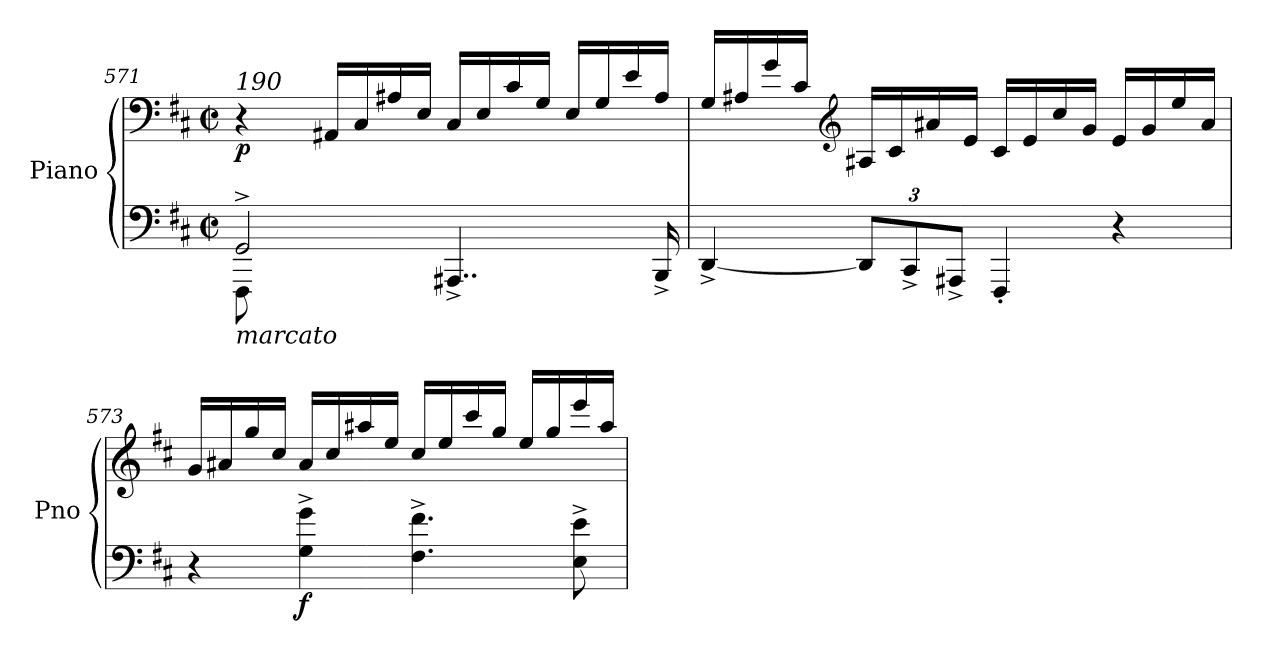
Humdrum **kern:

**kern	**kern	**dynam
*part1	*part1	*part1
*staff2	*staff1	*staff1/2
*I"Piano	*	*
*I'Pno	*	*
*clefF4	*clefF4	*
*k[f#c#]	*k[f#c#]	*
*M2/2	*M2/2	*
*met(c|)	*met(c|)	*
=571	=571	=571
*^	*	*
!	!	!LO:TX:a:i:t=190	!
!LO:TX:b:i:t=marcato	!	!	!
!	!	!	!LO:DY:b
2GG:^/	8FFF#\	4r	p
.	2..ryy	.	.
.	.	16AA#X/LL	.
.	.	16C#/	.
.	.	16A#X/	.
.	.	16E/JJ	.
4..AAA#X^/	.	16C#/LL	.
.	.	16E/	.
.	.	16c#/	.
.	.	16G/JJ	.
.	.	16E/LL	.
.	.	16G/	.
.	.	16e/	.
16BBB^/	.	16A#/JJ	.
*v	*v	*	*
!!LO:PB:g=z
=572	=572	=572
[4DD^/	16G/LL	.
.	16A#X/	.
.	16g/	.
.	16c#/JJ	.
*	*clefG2	*
*Xbrackettup	*	*
12DD/L]	16A#X/LL	.
.	16c#/	.
12CC#^/	.	.
.	16a#X/	.
12AAA#X^/J	.	.
.	16e/JJ	.
4FFF#'/	16c#/LL	.
.	16e/	.
.	16cc#/	.
.	16g/JJ	.
4r	16e/LL	.
.	16g/	.
.	16ee/	.
.	16a#/JJ	.
=573	=573	=573
4r	16g/LL	.
.	16a#X/	.
.	16gg/	.
.	16cc#/JJ	.
!	!	!LO:DY:b=2
4G\^ 4g\^	16a#/LL	f
.	16cc#/	.
.	16aa#X/	.
.	16ee/JJ	.
4.F#\^ 4.f#\^	16cc#/LL	.
.	16ee/	.
.	16ccc#/	.
.	16gg/JJ	.
.	16ee/LL	.
.	16gg/	.
8E\^ 8e\^	16eee/	.
.	16aa#/JJ	.
=	=	=
*-	*-	*-
